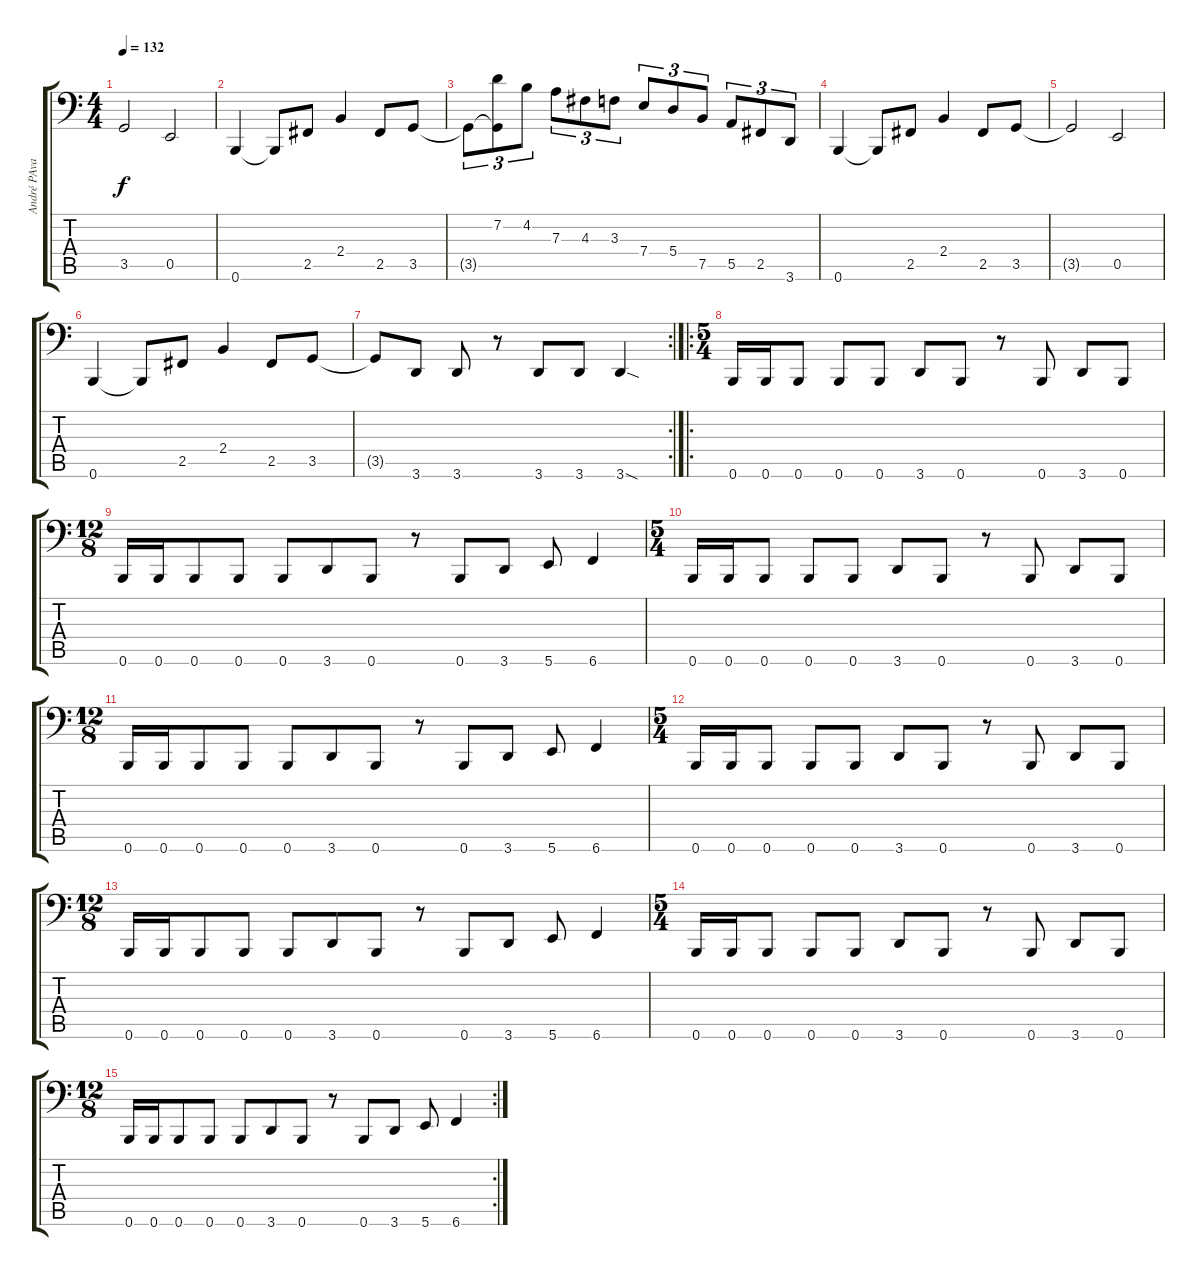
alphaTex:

\track ("André PAvani" "André PAva") {instrument electricbassfinger}
\staff {score tabs}
\tuning (C3 G2 D2 A1 E1 B0) {hide}
\ts (4 4)
\tempo 132
\clef f4
\ks c
3.5{t}.2{dy f} 0.5.2 |
0.6.4 0.6{t}.8 2.5.8 2.4.4 2.5.8 3.5.8 |
3.5{t}.8{tu (3 2)} (7.2 3.5{t}).8{tu (3 2)} 4.2.8{tu (3 2)} 7.3.8{tu (3 2)} 4.3.8{tu (3 2)} 3.3.8{tu (3 2)} 7.4.8{tu (3 2)} 5.4.8{tu (3 2)} 7.5.8{tu (3 2)} 5.5.8{tu (3 2)} 2.5.8{tu (3 2)} 3.6.8{tu (3 2)} |
0.6.4 0.6{t}.8 2.5.8 2.4.4 2.5.8 3.5.8 |
3.5{t}.2 0.5.2 |
0.6.4 0.6{t}.8 2.5.8 2.4.4 2.5.8 3.5.8 |
\rc 2
3.5{t}.8 3.6.8 3.6.8 r.8 3.6.8 3.6.8 3.6{sod}.4 |
\ro
\ts (5 4)
0.6.16 0.6.16 0.6.8 0.6.8 0.6.8 3.6.8 0.6.8 r.8 0.6.8 3.6.8 0.6.8 |
\ts (12 8)
0.6.16 0.6.16 0.6.8 0.6.8 0.6.8 3.6.8 0.6.8 r.8 0.6.8 3.6.8 5.6.8 6.6.4 |
\ts (5 4)
0.6.16 0.6.16 0.6.8 0.6.8 0.6.8 3.6.8 0.6.8 r.8 0.6.8 3.6.8 0.6.8 |
\ts (12 8)
0.6.16 0.6.16 0.6.8 0.6.8 0.6.8 3.6.8 0.6.8 r.8 0.6.8 3.6.8 5.6.8 6.6.4 |
\ts (5 4)
0.6.16 0.6.16 0.6.8 0.6.8 0.6.8 3.6.8 0.6.8 r.8 0.6.8 3.6.8 0.6.8 |
\ts (12 8)
0.6.16 0.6.16 0.6.8 0.6.8 0.6.8 3.6.8 0.6.8 r.8 0.6.8 3.6.8 5.6.8 6.6.4 |
\ts (5 4)
0.6.16 0.6.16 0.6.8 0.6.8 0.6.8 3.6.8 0.6.8 r.8 0.6.8 3.6.8 0.6.8 |
\rc 2
\ts (12 8)
0.6.16 0.6.16 0.6.8 0.6.8 0.6.8 3.6.8 0.6.8 r.8 0.6.8 3.6.8 5.6.8 6.6.4
